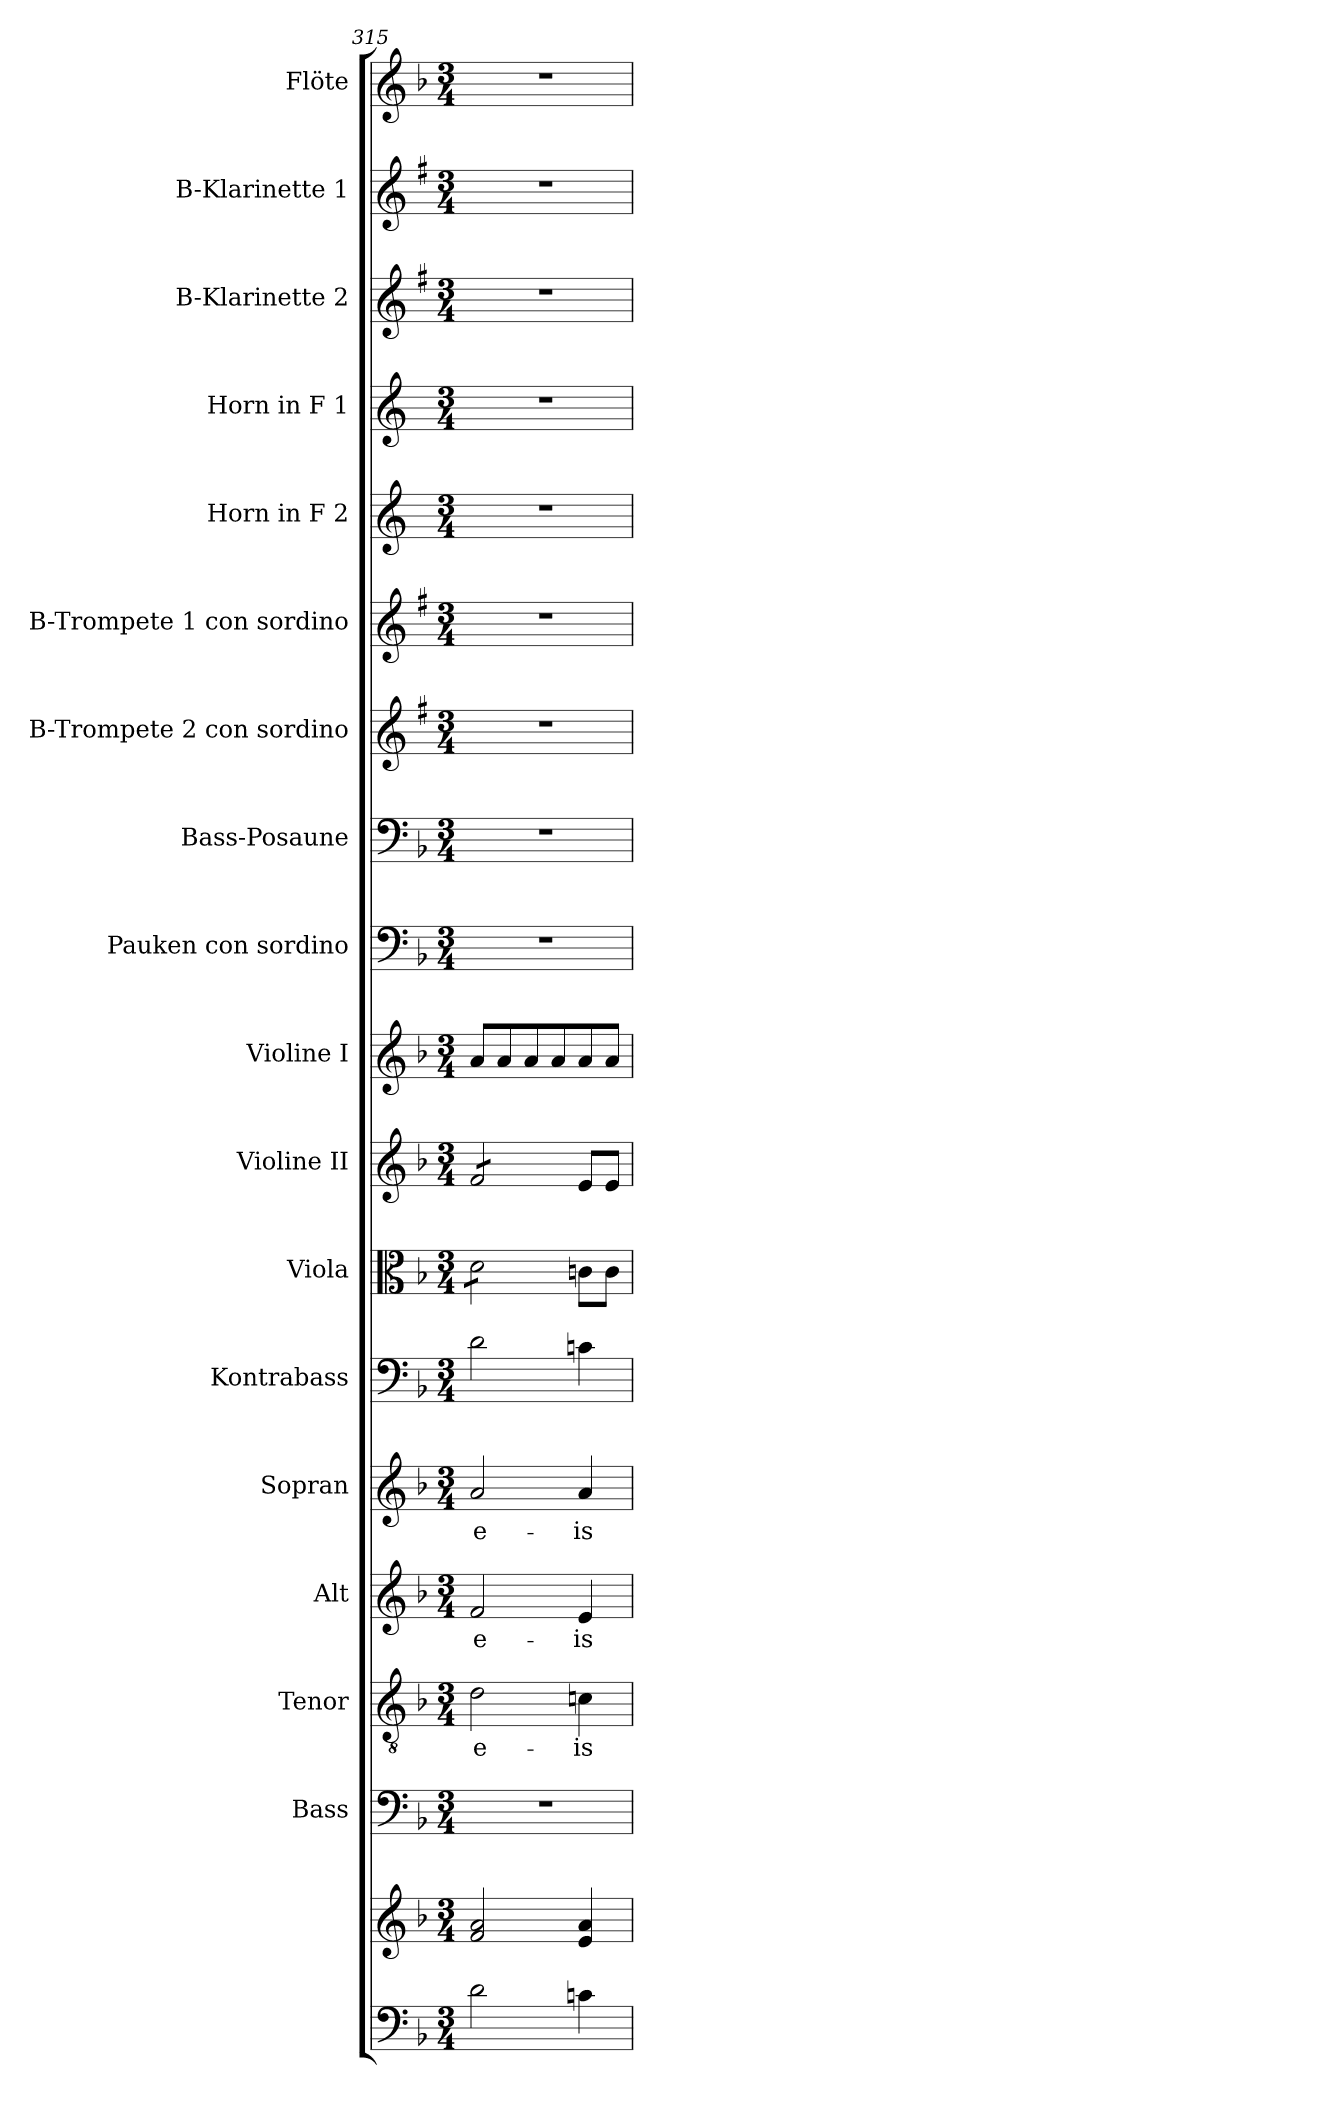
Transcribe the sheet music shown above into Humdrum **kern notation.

**kern	**kern	**kern	**kern	**text	**kern	**text	**kern	**text	**kern	**kern	**kern	**kern	**kern	**kern	**kern	**kern	**kern	**kern	**kern	**kern	**kern
*part18	*part18	*part17	*part16	*part16	*part15	*part15	*part14	*part14	*part13	*part12	*part11	*part10	*part9	*part8	*part7	*part6	*part5	*part4	*part3	*part2	*part1
*staff19	*staff18	*staff17	*staff16	*staff16	*staff15	*staff15	*staff14	*staff14	*staff13	*staff12	*staff11	*staff10	*staff9	*staff8	*staff7	*staff6	*staff5	*staff4	*staff3	*staff2	*staff1
*	*	*I"Bass	*I"Tenor	*	*I"Alt	*	*I"Sopran	*	*I"Kontrabass	*I"Viola	*I"Violine II	*I"Violine I	*I"Pauken con sordino	*I"Bass-Posaune	*I"B-Trompete 2 con sordino	*I"B-Trompete 1 con sordino	*I"Horn in F 2	*I"Horn in F 1	*I"B-Klarinette 2	*I"B-Klarinette 1	*I"Flöte
*	*	*I'B.	*I'T.	*	*I'A.	*	*I'S.	*	*I'Kb.	*I'Vla.	*I'Vl. II	*I'Vl. I	*I'Pk.	*I'B. Pos.	*I'B Trp. 2	*I'B Trp. 1	*	*	*I'B Kl. 2	*I'B Kl. 1	*I'Fl.
*clefF4	*clefG2	*clefF4	*clefGv2	*	*clefG2	*	*clefG2	*	*clefF4	*clefC3	*clefG2	*clefG2	*clefF4	*clefF4	*clefG2	*clefG2	*clefG2	*clefG2	*clefG2	*clefG2	*clefG2
*	*	*	*	*	*	*	*	*	*ITrd7c12	*	*	*	*	*	*ITrd1c2	*ITrd1c2	*ITrd4c7	*ITrd4c7	*ITrd1c2	*ITrd1c2	*
*k[b-]	*k[b-]	*k[b-]	*k[b-]	*	*k[b-]	*	*k[b-]	*	*k[b-]	*k[b-]	*k[b-]	*k[b-]	*k[b-]	*k[b-]	*k[b-]	*k[b-]	*k[b-]	*k[b-]	*k[b-]	*k[b-]	*k[b-]
*F:	*F:	*F:	*F:	*	*F:	*	*F:	*	*F:	*F:	*F:	*F:	*F:	*F:	*F:	*F:	*F:	*F:	*F:	*F:	*F:
*M3/4	*M3/4	*M3/4	*M3/4	*	*M3/4	*	*M3/4	*	*M3/4	*M3/4	*M3/4	*M3/4	*M3/4	*M3/4	*M3/4	*M3/4	*M3/4	*M3/4	*M3/4	*M3/4	*M3/4
=315	=315	=315	=315	=315	=315	=315	=315	=315	=315	=315	=315	=315	=315	=315	=315	=315	=315	=315	=315	=315	=315
!	!	!	!	!LO:LY:b	!	!LO:LY:b	!	!LO:LY:b	!	!	!	!	!	!	!	!	!	!	!	!	!
*	*	*	*	*	*	*	*	*	*	*tremolo	*	*	*	*	*	*	*	*	*	*	*
*	*	*	*	*	*	*	*	*	*	*	*tremolo	*	*	*	*	*	*	*	*	*	*
2d\	2f/ 2a/	2.r	2d\	e-	2f/	e-	2a/	e-	2D\	8d\L	8f/L	8a/L	2.r	2.r	2.r	2.r	2.r	2.r	2.r	2.r	2.r
.	.	.	.	.	.	.	.	.	.	8d\	8f/	8a/	.	.	.	.	.	.	.	.	.
.	.	.	.	.	.	.	.	.	.	8d\	8f/	8a/	.	.	.	.	.	.	.	.	.
.	.	.	.	.	.	.	.	.	.	8d\J	8f/J	8a/	.	.	.	.	.	.	.	.	.
*	*	*	*	*	*	*	*	*	*	*	*Xtremolo	*	*	*	*	*	*	*	*	*	*
*	*	*	*	*	*	*	*	*	*	*Xtremolo	*	*	*	*	*	*	*	*	*	*	*
!	!	!	!	!LO:LY:b	!	!LO:LY:b	!	!LO:LY:b	!	!	!	!	!	!	!	!	!	!	!	!	!
4cn\	4e/ 4a/	.	4cn\	-is	4e/	-is	4a/	-is	4Cn\	8cn\L	8e/L	8a/	.	.	.	.	.	.	.	.	.
.	.	.	.	.	.	.	.	.	.	8c\J	8e/J	8a/J	.	.	.	.	.	.	.	.	.
=	=	=	=	=	=	=	=	=	=	=	=	=	=	=	=	=	=	=	=	=	=
*-	*-	*-	*-	*-	*-	*-	*-	*-	*-	*-	*-	*-	*-	*-	*-	*-	*-	*-	*-	*-	*-
